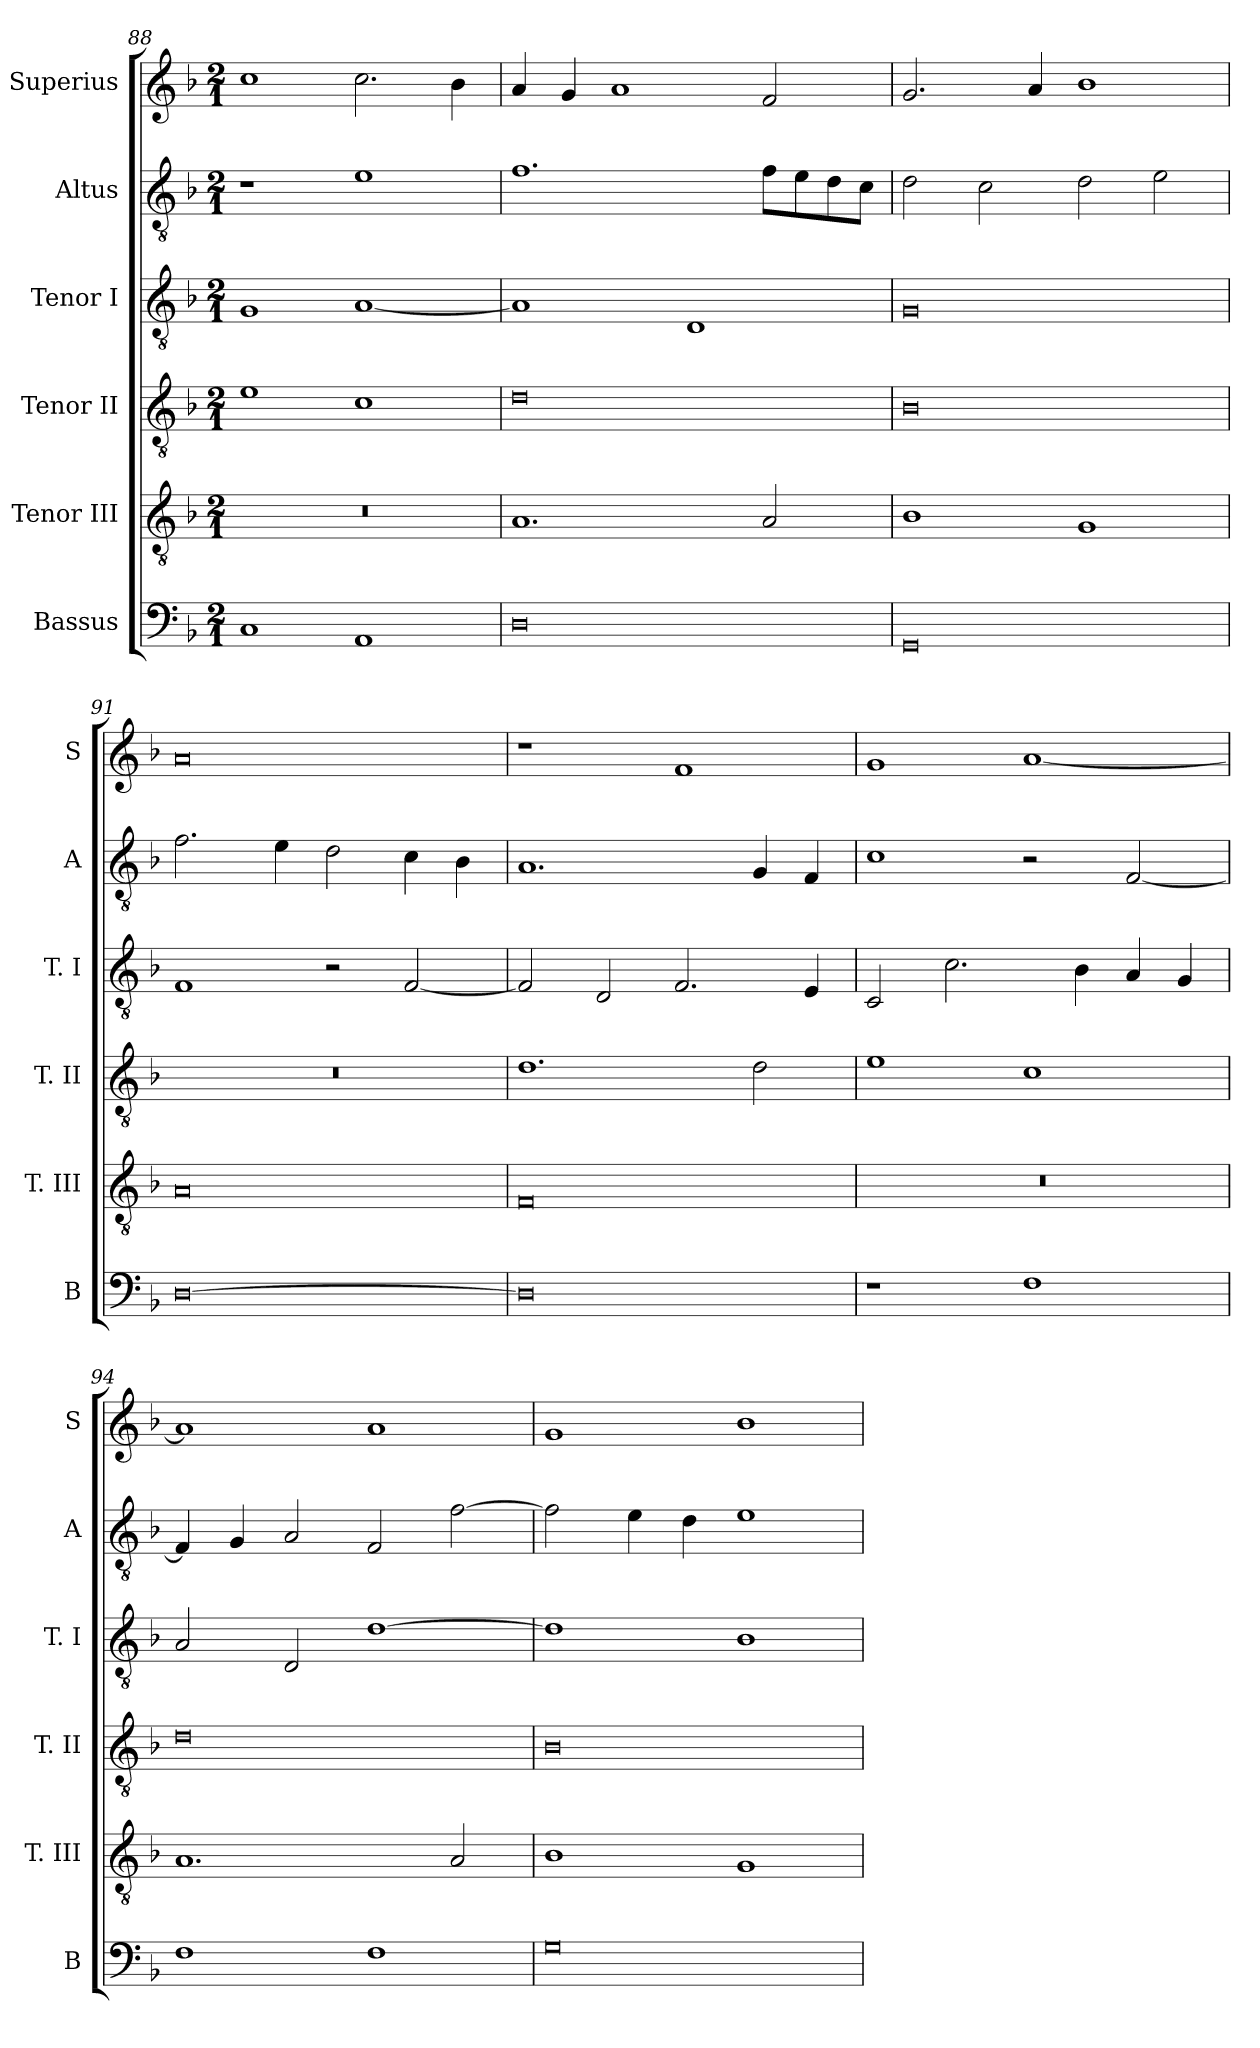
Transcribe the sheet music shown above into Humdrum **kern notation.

**kern	**kern	**kern	**kern	**kern	**kern
*part6	*part5	*part4	*part3	*part2	*part1
*staff6	*staff5	*staff4	*staff3	*staff2	*staff1
*I"Bassus	*I"Tenor III	*I"Tenor II	*I"Tenor I	*I"Altus	*I"Superius
*I'B	*I'T. III	*I'T. II	*I'T. I	*I'A	*I'S
*clefF4	*clefGv2	*clefGv2	*clefGv2	*clefGv2	*clefG2
*k[b-]	*k[b-]	*k[b-]	*k[b-]	*k[b-]	*k[b-]
*F:	*F:	*F:	*F:	*F:	*F:
*M2/1	*M2/1	*M2/1	*M2/1	*M2/1	*M2/1
=88	=88	=88	=88	=88	=88
1C	0r	1e	1G	1r	1cc
1AA	.	1c	[1A	1e	2.cc
.	.	.	.	.	4b-
=89	=89	=89	=89	=89	=89
0D	1.A	0d	1A]	1.f	4a
.	.	.	.	.	4g
.	.	.	.	.	1a
.	.	.	1D	.	.
.	2A	.	.	8fL	2f
.	.	.	.	8e	.
.	.	.	.	8d	.
.	.	.	.	8cJ	.
=90	=90	=90	=90	=90	=90
0GG	1B-	0B-	0G	2d	2.g
.	.	.	.	2c	.
.	.	.	.	.	4a
.	1G	.	.	2d	1b-
.	.	.	.	2e	.
=91	=91	=91	=91	=91	=91
[0D	0A	0r	1F	2.f	0a
.	.	.	.	4e	.
.	.	.	2r	2d	.
.	.	.	[2F	4c	.
.	.	.	.	4B-	.
=92	=92	=92	=92	=92	=92
0D]	0F	1.d	2F]	1.A	1r
.	.	.	2D	.	.
.	.	.	2.F	.	1f
.	.	2d	.	4G	.
.	.	.	4E	4F	.
=93	=93	=93	=93	=93	=93
1r	0r	1e	2C	1c	1g
.	.	.	2.c	.	.
1F	.	1c	.	2r	[1a
.	.	.	4B-	.	.
.	.	.	4A	[2F	.
.	.	.	4G	.	.
=94	=94	=94	=94	=94	=94
1F	1.A	0d	2A	4F]	1a]
.	.	.	.	4G	.
.	.	.	2D	2A	.
1F	.	.	[1d	2F	1a
.	2A	.	.	[2f	.
=95	=95	=95	=95	=95	=95
0G	1B-	0B-	1d]	2f]	1g
.	.	.	.	4e	.
.	.	.	.	4d	.
.	1G	.	1B-	1e	1b-
=	=	=	=	=	=
*-	*-	*-	*-	*-	*-
